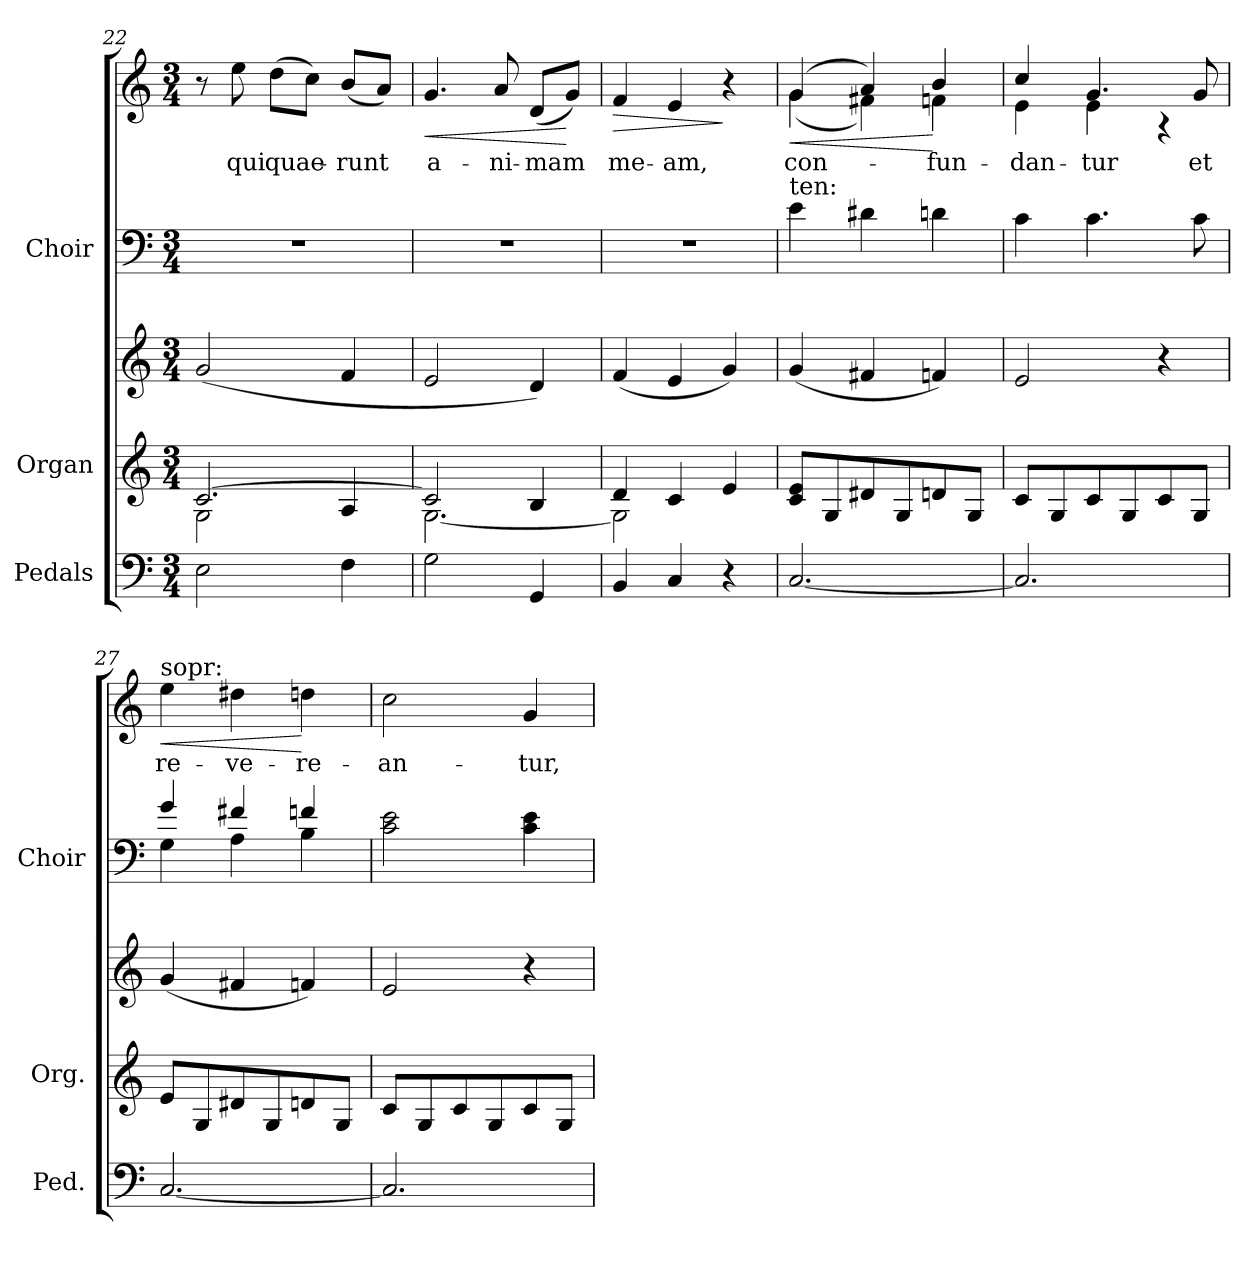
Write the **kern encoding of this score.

**kern	**kern	**kern	**kern	**kern	**text	**dynam
*part3	*part2	*part2	*part1	*part1	*part1	*part1
*staff5	*staff4	*staff3	*staff2	*staff1	*staff1	*staff1/2
*I"Pedals	*I"Organ	*	*I"Choir	*	*	*
*I'Ped.	*I'Org.	*	*I'Choir	*	*	*
*clefF4	*clefG2	*clefG2	*clefF4	*clefG2	*	*
*k[]	*k[]	*k[]	*k[]	*k[]	*	*
*C:	*C:	*C:	*C:	*C:	*	*
*M3/4	*M3/4	*M3/4	*M3/4	*M3/4	*	*
=22	=22	=22	=22	=22	=22	=22
*	*^	*	*	*	*	*
!	!	!	!	!LO:N:vis=1	!	!	!
2Ei\	[2.ci/	2Gi\	(2gi/	2.r	8r	.	.
!	!	!	!	!	!	!LO:LY:b:color=#000000	!
.	.	.	.	.	8eei\	qui	.
!	!	!	!	!	!	!LO:LY:b:color=#000000	!
.	.	.	.	.	(8ddi\L	quae-	.
.	.	.	.	.	8cci\J)	.	.
!	!	!	!	!	!	!LO:LY:b:color=#000000	!
4Fi\	.	4Ai/	4fi/	.	(8bi/L	-runt	.
.	.	.	.	.	8ai/J)	.	.
=23	=23	=23	=23	=23	=23	=23	=23
!	!	!	!	!LO:N:vis=1	!	!	!
!	!	!	!	!	!	!LO:LY:b:color=#000000	!LO:HP:b
2Gi\	2ci/]	[2.Gi\	2ei/	2.r	4.gi/	a-	<
!	!	!	!	!	!	!LO:LY:b:color=#000000	!
.	.	.	.	.	8ai/	-ni-	.
!	!	!	!	!	!	!LO:LY:b:color=#000000	!
4GGi/	4Bi/	.	4di/)	.	(8di/L	-mam	.
.	.	.	.	.	8gi/J)	.	[
=24	=24	=24	=24	=24	=24	=24	=24
!	!	!	!	!LO:N:vis=1	!	!	!
!	!	!	!	!	!	!LO:LY:b:color=#000000	!LO:HP:b
4BBi/	4di/	2Gi\]	(4fi/	2.r	4fi/	me-	>
!	!	!	!	!	!	!LO:LY:b:color=#000000	!
4Ci/	4ci/	.	4ei/	.	4ei/	-am,	.
4r	4ei/	4ryy	4gi/)	.	4r	.	]
*	*v	*v	*	*	*	*	*
=25	=25	=25	=25	=25	=25	=25
*	*^	*	*	*	*	*
!	!	!	!	!LO:TX:a:t=ten&colon;	!	!	!
!	!	!	!	!	!	!LO:LY:b:color=#000000	!LO:HP:b
*	*v	*v	*	*	*^	*	*
[2.Ci/	8ci/ 8eiL	(4gi/	4ei\	(4gi/	(4gi\	con-	<
.	8Gi/	.	.	.	.	.	.
.	8d#Xi/	4f#Xi/	4d#Xi\	4ai/)	4f#Xi\)	.	.
.	8Gi/	.	.	.	.	.	.
!	!	!	!	!	!	!LO:LY:b:color=#000000	!
.	8dni/	4fni/)	4dni\	4bi/	4fni\	-fun-	[
.	8Gi/J	.	.	.	.	.	.
!!LO:LB:g=z	!!
=26	=26	=26	=26	=26	=26	=26	=26
!	!	!	!	!	!	!LO:LY:b:color=#000000	!
2.Ci/]	8ci/L	2ei/	4ci\	4cci/	4ei\	-dan-	.
.	8Gi/	.	.	.	.	.	.
!	!	!	!	!	!	!LO:LY:b:color=#000000	!
.	8ci/	.	4.ci\	4.gi/	4ei\	-tur	.
.	8Gi/	.	.	.	.	.	.
.	8ci/	4r	.	.	4r	.	.
!	!	!	!	!	!	!LO:LY:b:color=#000000	!
.	8Gi/J	.	8ci\	8gi/	.	et	.
*	*	*	*	*v	*v	*	*
=27	=27	=27	=27	=27	=27	=27
*	*	*	*^	*	*	*
!	!	!	!	!	!LO:TX:a:t=sopr&colon;	!	!
!	!	!	!	!	!	!LO:LY:b:color=#000000	!LO:HP:b
[2.Ci/	8ei/L	(4gi/	4gi/	4Gi\	4eei\	re-	<
.	8Gi/	.	.	.	.	.	.
!	!	!	!	!	!	!LO:LY:b:color=#000000	!
.	8d#Xi/	4f#Xi/	4f#Xi/	4Ai\	4dd#Xi\	-ve-	.
.	8Gi/	.	.	.	.	.	.
!	!	!	!	!	!	!LO:LY:b:color=#000000	!
.	8dni/	4fni/)	4fni/	4Bi\	4ddni\	-re-	[
.	8Gi/J	.	.	.	.	.	.
*	*	*	*v	*v	*	*	*
=28	=28	=28	=28	=28	=28	=28
!	!	!	!	!	!LO:LY:b:color=#000000	!
2.Ci/]	8ci/L	2ei/	2ci\ 2ei	2cci\	-an-	.
.	8Gi/	.	.	.	.	.
.	8ci/	.	.	.	.	.
.	8Gi/	.	.	.	.	.
!	!	!	!	!	!LO:LY:b:color=#000000	!
.	8ci/	4r	4ci\ 4ei	4gi/	-tur,	.
.	8Gi/J	.	.	.	.	.
=	=	=	=	=	=	=
*-	*-	*-	*-	*-	*-	*-
